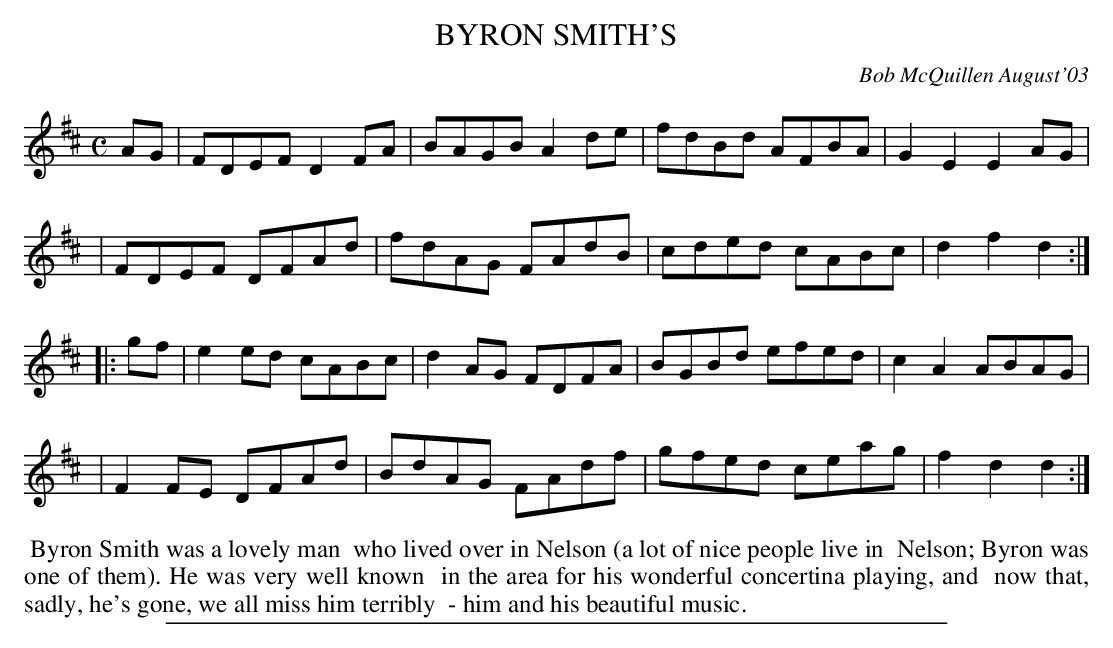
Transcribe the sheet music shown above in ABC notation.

X:1
T: BYRON SMITH'S
C: Bob McQuillen August'03
M: C
L: 1/8
K: D
AG \
| FDEF D2FA | BAGB A2de | fdBd AFBA | G2E2 E2AG |
| FDEF DFAd | fdAG FAdB | cded cABc | d2f2 d2 :|
|: gf \
| e2ed cABc | d2AG FDFA | BGBd efed | c2A2 ABAG |
| F2FE DFAd | BdAG FAdf | gfed ceag | f2d2 d2 :|
